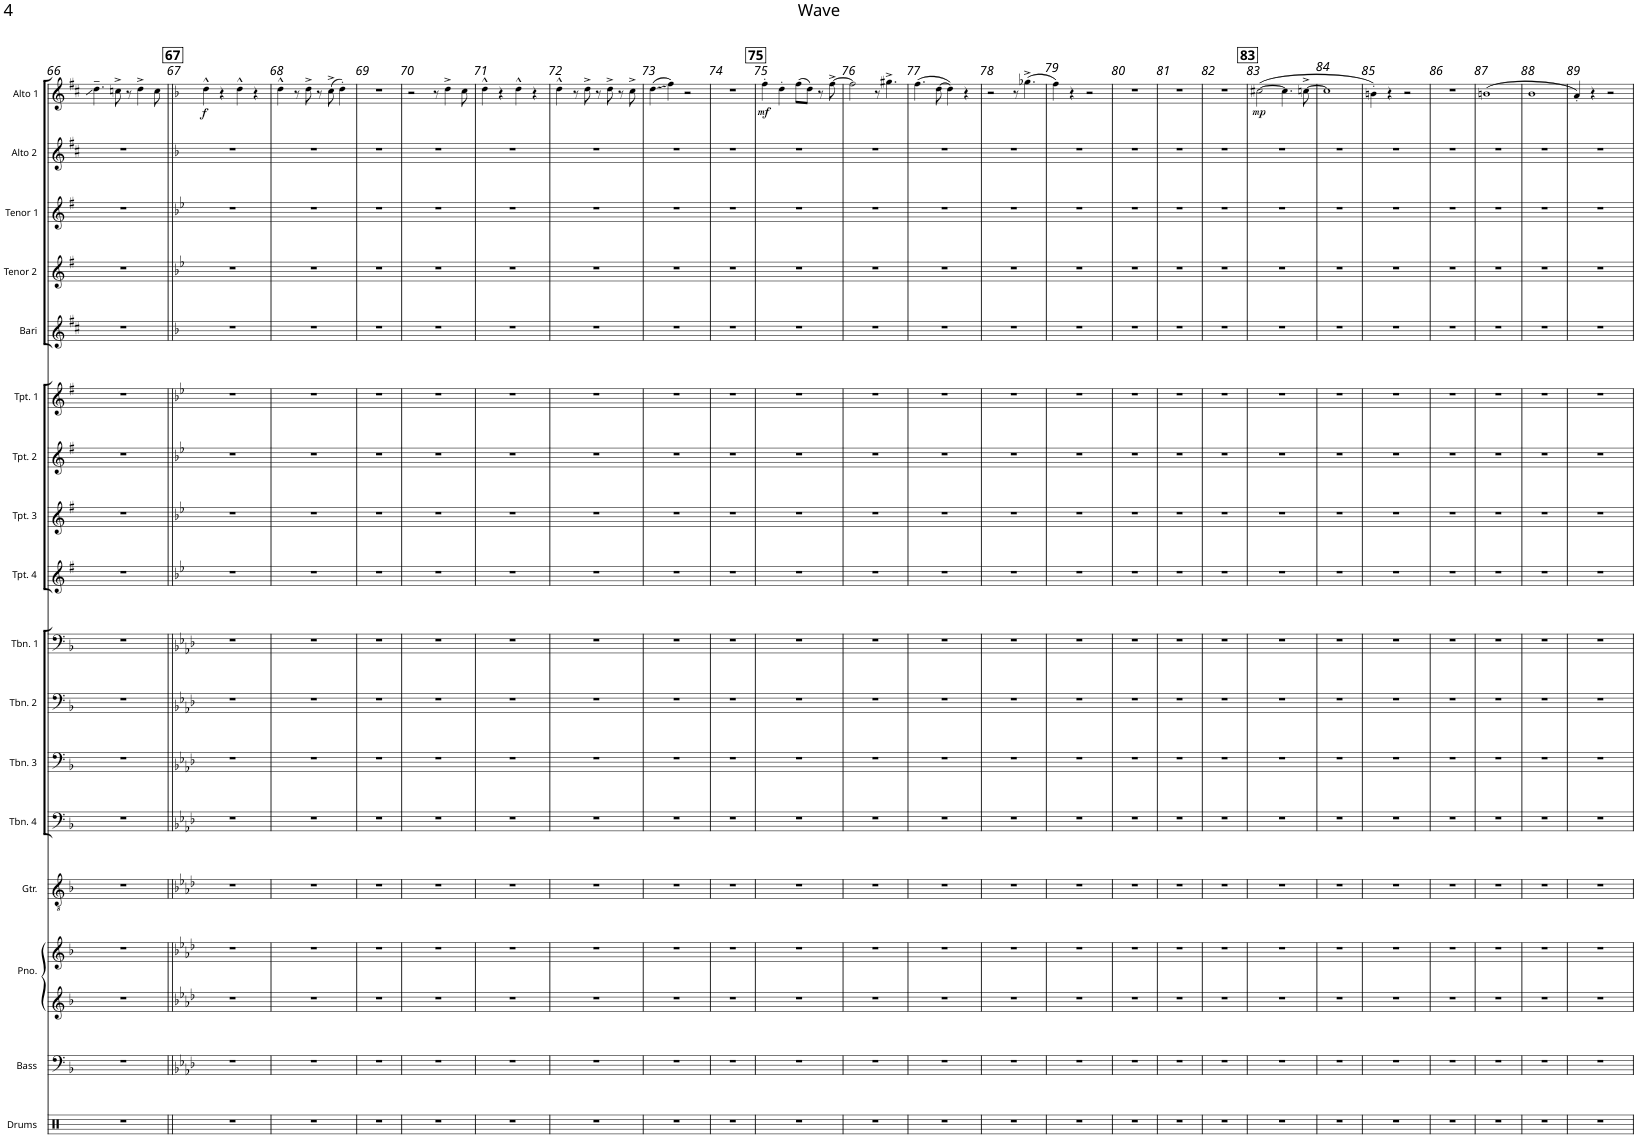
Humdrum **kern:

**kern	**kern	**kern	**kern	**kern	**kern	**kern	**kern	**kern	**kern	**kern	**kern	**kern	**kern	**kern	**kern	**kern	**kern	**dynam
*part18	*part17	*part16	*part15	*part14	*part13	*part12	*part11	*part10	*part9	*part8	*part7	*part6	*part5	*part4	*part3	*part2	*part1	*part1
*staff18	*staff17	*staff16	*staff15	*staff14	*staff13	*staff12	*staff11	*staff10	*staff9	*staff8	*staff7	*staff6	*staff5	*staff4	*staff3	*staff2	*staff1	*staff1
*I"Drums	*I"Bass	*I"Piano	*I"Piano	*I"Guitar	*I"Trombone 4	*I"Trombone 3	*I"Trombone 2	*I"Trombone 1	*I"Trumpet 4	*I"Trumpet 3	*I"Trumpet 2	*I"Trumpet 1	*I"Bari Sax	*I"Tenor Sax 2	*I"Tenor Sax 1	*I"Alto Sax 2	*I"Alto Sax 1	*
*I'Drums	*I'Bass	*I'Pno	*I'Pno.	*I'Gtr.	*I'Tbn. 4	*I'Tbn. 3	*I'Tbn. 2	*I'Tbn. 1	*I'Tpt. 4	*I'Tpt. 3	*I'Tpt. 2	*I'Tpt. 1	*I'Bari	*I'Tenor 2	*I'Tenor 1	*I'Alto 2	*I'Alto 1	*
!!LO:PB:g=z
*clefX	*clefF4	*clefG2	*clefG2	*clefGv2	*clefF4	*clefF4	*clefF4	*clefF4	*clefG2	*clefG2	*clefG2	*clefG2	*clefG2	*clefG2	*clefG2	*clefG2	*clefG2	*
*	*Trd7c12	*	*	*	*	*	*	*	*Trd1c2	*Trd1c2	*Trd1c2	*Trd1c2	*Trd12c21	*Trd8c14	*Trd8c14	*Trd5c9	*Trd5c9	*
*k[]	*k[b-]	*k[b-]	*k[b-]	*k[b-]	*k[b-]	*k[b-]	*k[b-]	*k[b-]	*k[f#]	*k[f#]	*k[f#]	*k[f#]	*k[f#c#]	*k[f#]	*k[f#]	*k[f#c#]	*k[f#c#]	*
*M4/4	*M4/4	*M4/4	*M4/4	*M4/4	*M4/4	*M4/4	*M4/4	*M4/4	*M4/4	*M4/4	*M4/4	*M4/4	*M4/4	*M4/4	*M4/4	*M4/4	*M4/4	*
=66	=66	=66	=66	=66	=66	=66	=66	=66	=66	=66	=66	=66	=66	=66	=66	=66	=66	=66
1r	1r	1r	1r	1r	1r	1r	1r	1r	1r	1r	1r	1r	1r	1r	1r	1r	4.dd~\	.
.	.	.	.	.	.	.	.	.	.	.	.	.	.	.	.	.	8ccn^\	.
.	.	.	.	.	.	.	.	.	.	.	.	.	.	.	.	.	8r	.
.	.	.	.	.	.	.	.	.	.	.	.	.	.	.	.	.	4dd^\	.
.	.	.	.	.	.	.	.	.	.	.	.	.	.	.	.	.	8cc\	.
!!LO:REH:place=s1:a:B:rj:fs=14:t=67
=67||	=67||	=67||	=67||	=67||	=67||	=67||	=67||	=67||	=67||	=67||	=67||	=67||	=67||	=67||	=67||	=67||	=67||	=67||
*	*k[b-e-a-d-]	*k[b-e-a-d-]	*k[b-e-a-d-]	*k[b-e-a-d-]	*k[b-e-a-d-]	*k[b-e-a-d-]	*k[b-e-a-d-]	*k[b-e-a-d-]	*k[b-e-]	*k[b-e-]	*k[b-e-]	*k[b-e-]	*k[b-]	*k[b-e-]	*k[b-e-]	*k[b-]	*k[b-]	*
!	!	!	!	!	!	!	!	!	!	!	!	!	!	!	!	!	!	!LO:DY:b
1r	1r	1r	1r	1r	1r	1r	1r	1r	1r	1r	1r	1r	1r	1r	1r	1r	4dd^^\	f
.	.	.	.	.	.	.	.	.	.	.	.	.	.	.	.	.	4r	.
.	.	.	.	.	.	.	.	.	.	.	.	.	.	.	.	.	4dd^^\	.
.	.	.	.	.	.	.	.	.	.	.	.	.	.	.	.	.	4r	.
=68	=68	=68	=68	=68	=68	=68	=68	=68	=68	=68	=68	=68	=68	=68	=68	=68	=68	=68
1r	1r	1r	1r	1r	1r	1r	1r	1r	1r	1r	1r	1r	1r	1r	1r	1r	4dd^^\	.
.	.	.	.	.	.	.	.	.	.	.	.	.	.	.	.	.	8r	.
.	.	.	.	.	.	.	.	.	.	.	.	.	.	.	.	.	8dd^\	.
.	.	.	.	.	.	.	.	.	.	.	.	.	.	.	.	.	8r	.
.	.	.	.	.	.	.	.	.	.	.	.	.	.	.	.	.	(8cc^\	.
.	.	.	.	.	.	.	.	.	.	.	.	.	.	.	.	.	4dd'\)	.
=69	=69	=69	=69	=69	=69	=69	=69	=69	=69	=69	=69	=69	=69	=69	=69	=69	=69	=69
1r	1r	1r	1r	1r	1r	1r	1r	1r	1r	1r	1r	1r	1r	1r	1r	1r	1r	.
=70	=70	=70	=70	=70	=70	=70	=70	=70	=70	=70	=70	=70	=70	=70	=70	=70	=70	=70
1r	1r	1r	1r	1r	1r	1r	1r	1r	1r	1r	1r	1r	1r	1r	1r	1r	2r	.
.	.	.	.	.	.	.	.	.	.	.	.	.	.	.	.	.	8r	.
.	.	.	.	.	.	.	.	.	.	.	.	.	.	.	.	.	4dd^\	.
.	.	.	.	.	.	.	.	.	.	.	.	.	.	.	.	.	8cc\	.
=71	=71	=71	=71	=71	=71	=71	=71	=71	=71	=71	=71	=71	=71	=71	=71	=71	=71	=71
1r	1r	1r	1r	1r	1r	1r	1r	1r	1r	1r	1r	1r	1r	1r	1r	1r	4dd^^\	.
.	.	.	.	.	.	.	.	.	.	.	.	.	.	.	.	.	4r	.
.	.	.	.	.	.	.	.	.	.	.	.	.	.	.	.	.	4dd^^\	.
.	.	.	.	.	.	.	.	.	.	.	.	.	.	.	.	.	4r	.
=72	=72	=72	=72	=72	=72	=72	=72	=72	=72	=72	=72	=72	=72	=72	=72	=72	=72	=72
1r	1r	1r	1r	1r	1r	1r	1r	1r	1r	1r	1r	1r	1r	1r	1r	1r	4dd^^\	.
.	.	.	.	.	.	.	.	.	.	.	.	.	.	.	.	.	8r	.
.	.	.	.	.	.	.	.	.	.	.	.	.	.	.	.	.	8dd^\	.
.	.	.	.	.	.	.	.	.	.	.	.	.	.	.	.	.	8r	.
.	.	.	.	.	.	.	.	.	.	.	.	.	.	.	.	.	8dd^\	.
.	.	.	.	.	.	.	.	.	.	.	.	.	.	.	.	.	8r	.
.	.	.	.	.	.	.	.	.	.	.	.	.	.	.	.	.	8cc^\	.
=73	=73	=73	=73	=73	=73	=73	=73	=73	=73	=73	=73	=73	=73	=73	=73	=73	=73	=73
1r	1r	1r	1r	1r	1r	1r	1r	1r	1r	1r	1r	1r	1r	1r	1r	1r	(4dd\	.
.	.	.	.	.	.	.	.	.	.	.	.	.	.	.	.	.	4ff\)	.
.	.	.	.	.	.	.	.	.	.	.	.	.	.	.	.	.	2r	.
=74	=74	=74	=74	=74	=74	=74	=74	=74	=74	=74	=74	=74	=74	=74	=74	=74	=74	=74
1r	1r	1r	1r	1r	1r	1r	1r	1r	1r	1r	1r	1r	1r	1r	1r	1r	1r	.
!!LO:REH:place=s1:a:B:rj:fs=14:t=75
=75	=75	=75	=75	=75	=75	=75	=75	=75	=75	=75	=75	=75	=75	=75	=75	=75	=75	=75
!	!	!	!	!	!	!	!	!	!	!	!	!	!	!	!	!	!	!LO:DY:b
1r	1r	1r	1r	1r	1r	1r	1r	1r	1r	1r	1r	1r	1r	1r	1r	1r	4ff'\	mf
.	.	.	.	.	.	.	.	.	.	.	.	.	.	.	.	.	4dd'\	.
.	.	.	.	.	.	.	.	.	.	.	.	.	.	.	.	.	(8ff\L	.
.	.	.	.	.	.	.	.	.	.	.	.	.	.	.	.	.	8dd\J)	.
.	.	.	.	.	.	.	.	.	.	.	.	.	.	.	.	.	8r	.
.	.	.	.	.	.	.	.	.	.	.	.	.	.	.	.	.	[8ff^\	.
=76	=76	=76	=76	=76	=76	=76	=76	=76	=76	=76	=76	=76	=76	=76	=76	=76	=76	=76
1r	1r	1r	1r	1r	1r	1r	1r	1r	1r	1r	1r	1r	1r	1r	1r	1r	2ff\]	.
.	.	.	.	.	.	.	.	.	.	.	.	.	.	.	.	.	8r	.
.	.	.	.	.	.	.	.	.	.	.	.	.	.	.	.	.	4.gg#X^\	.
=77	=77	=77	=77	=77	=77	=77	=77	=77	=77	=77	=77	=77	=77	=77	=77	=77	=77	=77
1r	1r	1r	1r	1r	1r	1r	1r	1r	1r	1r	1r	1r	1r	1r	1r	1r	(4.ff\	.
.	.	.	.	.	.	.	.	.	.	.	.	.	.	.	.	.	[8dd\	.
.	.	.	.	.	.	.	.	.	.	.	.	.	.	.	.	.	4dd\])	.
.	.	.	.	.	.	.	.	.	.	.	.	.	.	.	.	.	4r	.
=78	=78	=78	=78	=78	=78	=78	=78	=78	=78	=78	=78	=78	=78	=78	=78	=78	=78	=78
1r	1r	1r	1r	1r	1r	1r	1r	1r	1r	1r	1r	1r	1r	1r	1r	1r	2r	.
.	.	.	.	.	.	.	.	.	.	.	.	.	.	.	.	.	8r	.
.	.	.	.	.	.	.	.	.	.	.	.	.	.	.	.	.	(4.gg-X^\	.
=79	=79	=79	=79	=79	=79	=79	=79	=79	=79	=79	=79	=79	=79	=79	=79	=79	=79	=79
1r	1r	1r	1r	1r	1r	1r	1r	1r	1r	1r	1r	1r	1r	1r	1r	1r	4ff\)	.
.	.	.	.	.	.	.	.	.	.	.	.	.	.	.	.	.	4r	.
.	.	.	.	.	.	.	.	.	.	.	.	.	.	.	.	.	2r	.
=80	=80	=80	=80	=80	=80	=80	=80	=80	=80	=80	=80	=80	=80	=80	=80	=80	=80	=80
1r	1r	1r	1r	1r	1r	1r	1r	1r	1r	1r	1r	1r	1r	1r	1r	1r	1r	.
=81	=81	=81	=81	=81	=81	=81	=81	=81	=81	=81	=81	=81	=81	=81	=81	=81	=81	=81
1r	1r	1r	1r	1r	1r	1r	1r	1r	1r	1r	1r	1r	1r	1r	1r	1r	1r	.
=82	=82	=82	=82	=82	=82	=82	=82	=82	=82	=82	=82	=82	=82	=82	=82	=82	=82	=82
1r	1r	1r	1r	1r	1r	1r	1r	1r	1r	1r	1r	1r	1r	1r	1r	1r	1r	.
!!LO:REH:place=s1:a:B:rj:fs=14:t=83
=83	=83	=83	=83	=83	=83	=83	=83	=83	=83	=83	=83	=83	=83	=83	=83	=83	=83	=83
!	!	!	!	!	!	!	!	!	!	!	!	!	!	!	!	!	!	!LO:DY:b
1r	1r	1r	1r	1r	1r	1r	1r	1r	1r	1r	1r	1r	1r	1r	1r	1r	([2cc#X\	mp
.	.	.	.	.	.	.	.	.	.	.	.	.	.	.	.	.	4.cc#\]	.
.	.	.	.	.	.	.	.	.	.	.	.	.	.	.	.	.	[8ccn^\	.
=84	=84	=84	=84	=84	=84	=84	=84	=84	=84	=84	=84	=84	=84	=84	=84	=84	=84	=84
1r	1r	1r	1r	1r	1r	1r	1r	1r	1r	1r	1r	1r	1r	1r	1r	1r	1cc]	.
=85	=85	=85	=85	=85	=85	=85	=85	=85	=85	=85	=85	=85	=85	=85	=85	=85	=85	=85
1r	1r	1r	1r	1r	1r	1r	1r	1r	1r	1r	1r	1r	1r	1r	1r	1r	4bn'\)	.
.	.	.	.	.	.	.	.	.	.	.	.	.	.	.	.	.	4r	.
.	.	.	.	.	.	.	.	.	.	.	.	.	.	.	.	.	2r	.
=86	=86	=86	=86	=86	=86	=86	=86	=86	=86	=86	=86	=86	=86	=86	=86	=86	=86	=86
1r	1r	1r	1r	1r	1r	1r	1r	1r	1r	1r	1r	1r	1r	1r	1r	1r	1r	.
=87	=87	=87	=87	=87	=87	=87	=87	=87	=87	=87	=87	=87	=87	=87	=87	=87	=87	=87
1r	1r	1r	1r	1r	1r	1r	1r	1r	1r	1r	1r	1r	1r	1r	1r	1r	(1bn	.
=88	=88	=88	=88	=88	=88	=88	=88	=88	=88	=88	=88	=88	=88	=88	=88	=88	=88	=88
1r	1r	1r	1r	1r	1r	1r	1r	1r	1r	1r	1r	1r	1r	1r	1r	1r	1b-	.
=89	=89	=89	=89	=89	=89	=89	=89	=89	=89	=89	=89	=89	=89	=89	=89	=89	=89	=89
1r	1r	1r	1r	1r	1r	1r	1r	1r	1r	1r	1r	1r	1r	1r	1r	1r	4a'/)	.
.	.	.	.	.	.	.	.	.	.	.	.	.	.	.	.	.	4r	.
.	.	.	.	.	.	.	.	.	.	.	.	.	.	.	.	.	2r	.
=	=	=	=	=	=	=	=	=	=	=	=	=	=	=	=	=	=	=
*-	*-	*-	*-	*-	*-	*-	*-	*-	*-	*-	*-	*-	*-	*-	*-	*-	*-	*-
